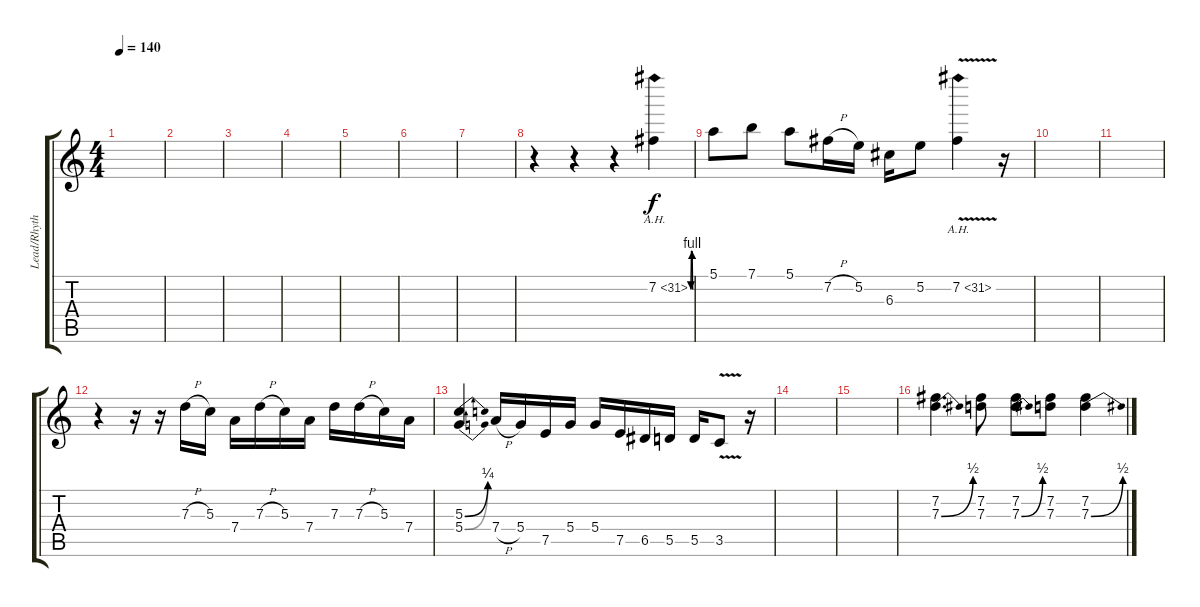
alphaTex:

\track ("Lead/Rhythm" "Lead/Rhyth") {instrument distortionguitar}
\staff {score tabs}
\tuning (E4 B3 G3 D3 A2 E2) {hide}
\ts (4 4)
\tempo 140
\clef g2
\ks c
|
|
|
|
|
|
|
r.4 r.4 r.4 7.2{be (custom 0 0 15 4 30 4 45 0 60 0) ah 24}.4 |
5.1.8 7.1.8 5.1.8 7.2{h}.16 5.2.16 6.3.16 5.2.8 7.2{ah 24 v}.4 r.16 |
|
|
r.4 r.16 r.16 7.3{h}.16 5.3.16 7.4.16 7.3{h}.16 5.3.16 7.4.16 7.3.16 7.3{h}.16 5.3.16 7.4.16 |
(5.3{be (bend 0 0 60 1)} 5.4{be (bend 0 0 60 1)}).4 7.4{h}.16 5.4.16 7.5.16 5.4.16 5.4.16 7.5.16 6.5.16 5.5.16 5.5.16 3.5{v}.8 r.16 |
|
|
(7.2 7.3{be (bend 0 0 60 2)}).4{d} (7.2 7.3).8 (7.2 7.3{be (bend 0 0 60 2)}).8 (7.2 7.3).8 (7.2 7.3{be (bend 0 0 60 2)}).4
